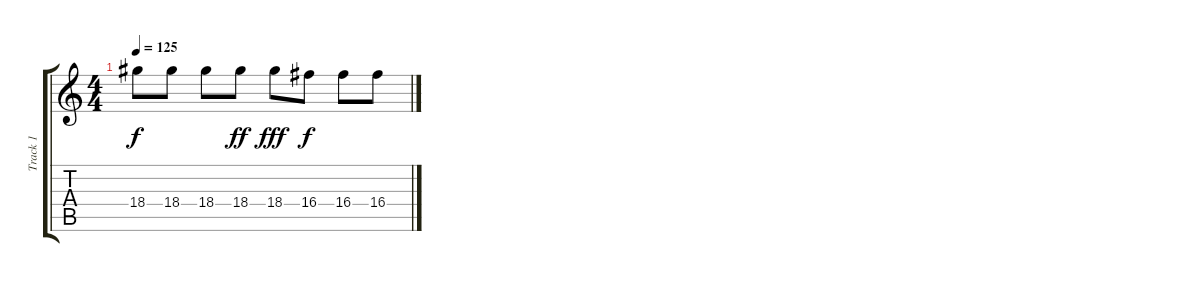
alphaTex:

\track ("Track 1" "Track 1") {instrument overdrivenguitar}
\staff {score tabs}
\tuning (E4 B3 G3 D3 A2 E2) {hide}
\ts (4 4)
\tempo 125
\clef g2
\ks c
18.4.8{dy f} 18.4.8 18.4.8 18.4.8{dy ff} 18.4.8{dy fff} 16.4.8{dy f} 16.4.8 16.4.8
